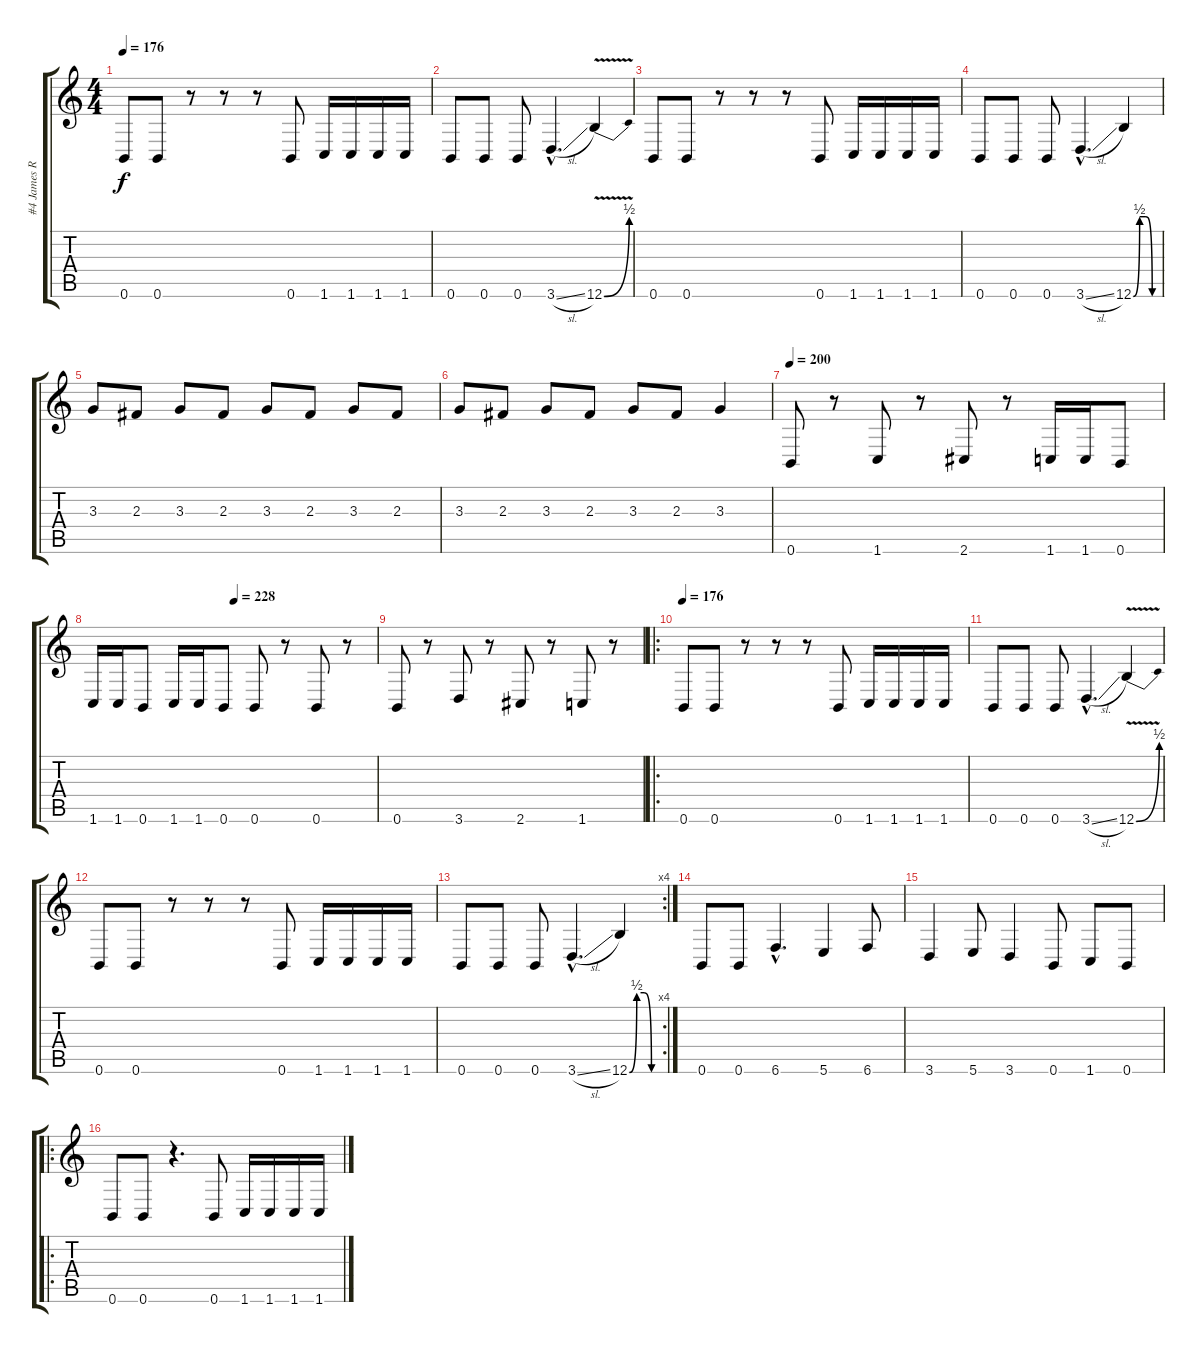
\track ("#4 James Root - 1nd Guitar (rythm) " "#4 James R") {instrument distortionguitar}
\staff {score tabs}
\tuning (Db4 Ab3 E3 B2 Gb2 B1) {hide}
\ts (4 4)
\tempo 176
\clef g2
\ks c
0.6.8{dy f instrument distortionguitar} 0.6.8 r.8 r.8 r.8 0.6.8 1.6.16 1.6.16 1.6.16 1.6.16 |
0.6.8 0.6.8 0.6.8 3.6{sl hac}.4{d} 12.6{be (bend 0 0 60 2) v}.4 |
0.6.8 0.6.8 r.8 r.8 r.8 0.6.8 1.6.16 1.6.16 1.6.16 1.6.16 |
0.6.8 0.6.8 0.6.8 3.6{sl hac}.4{d} 12.6{be (custom 0 0 15 2 30 2 45 0 60 0)}.4 |
3.3.8 2.3.8 3.3.8 2.3.8 3.3.8 2.3.8 3.3.8 2.3.8 |
3.3.8 2.3.8 3.3.8 2.3.8 3.3.8 2.3.8 3.3.4 |
\tempo 200
0.6.8 r.8 1.6.8 r.8 2.6.8 r.8 1.6.16 1.6.16 0.6.8 |
\tempo (228 0.5)
1.6.16 1.6.16 0.6.8 1.6.16 1.6.16 0.6.8 0.6.8 r.8 0.6.8 r.8 |
0.6.8 r.8 3.6.8 r.8 2.6.8 r.8 1.6.8 r.8 |
\ro
\tempo 176
0.6.8 0.6.8 r.8 r.8 r.8 0.6.8 1.6.16 1.6.16 1.6.16 1.6.16 |
0.6.8 0.6.8 0.6.8 3.6{sl hac}.4{d} 12.6{be (bend 0 0 60 2) v}.4 |
0.6.8 0.6.8 r.8 r.8 r.8 0.6.8 1.6.16 1.6.16 1.6.16 1.6.16 |
\rc 4
0.6.8 0.6.8 0.6.8 3.6{sl hac}.4{d} 12.6{be (custom 0 0 15 2 30 2 45 0 60 0)}.4 |
0.6.8 0.6.8 6.6{hac}.4{d} 5.6.4 6.6.8 |
3.6.4 5.6.8 3.6.4 0.6.8 1.6.8 0.6.8 |
\ro
0.6.8 0.6.8 r.4{d} 0.6.8 1.6.16 1.6.16 1.6.16 1.6.16
